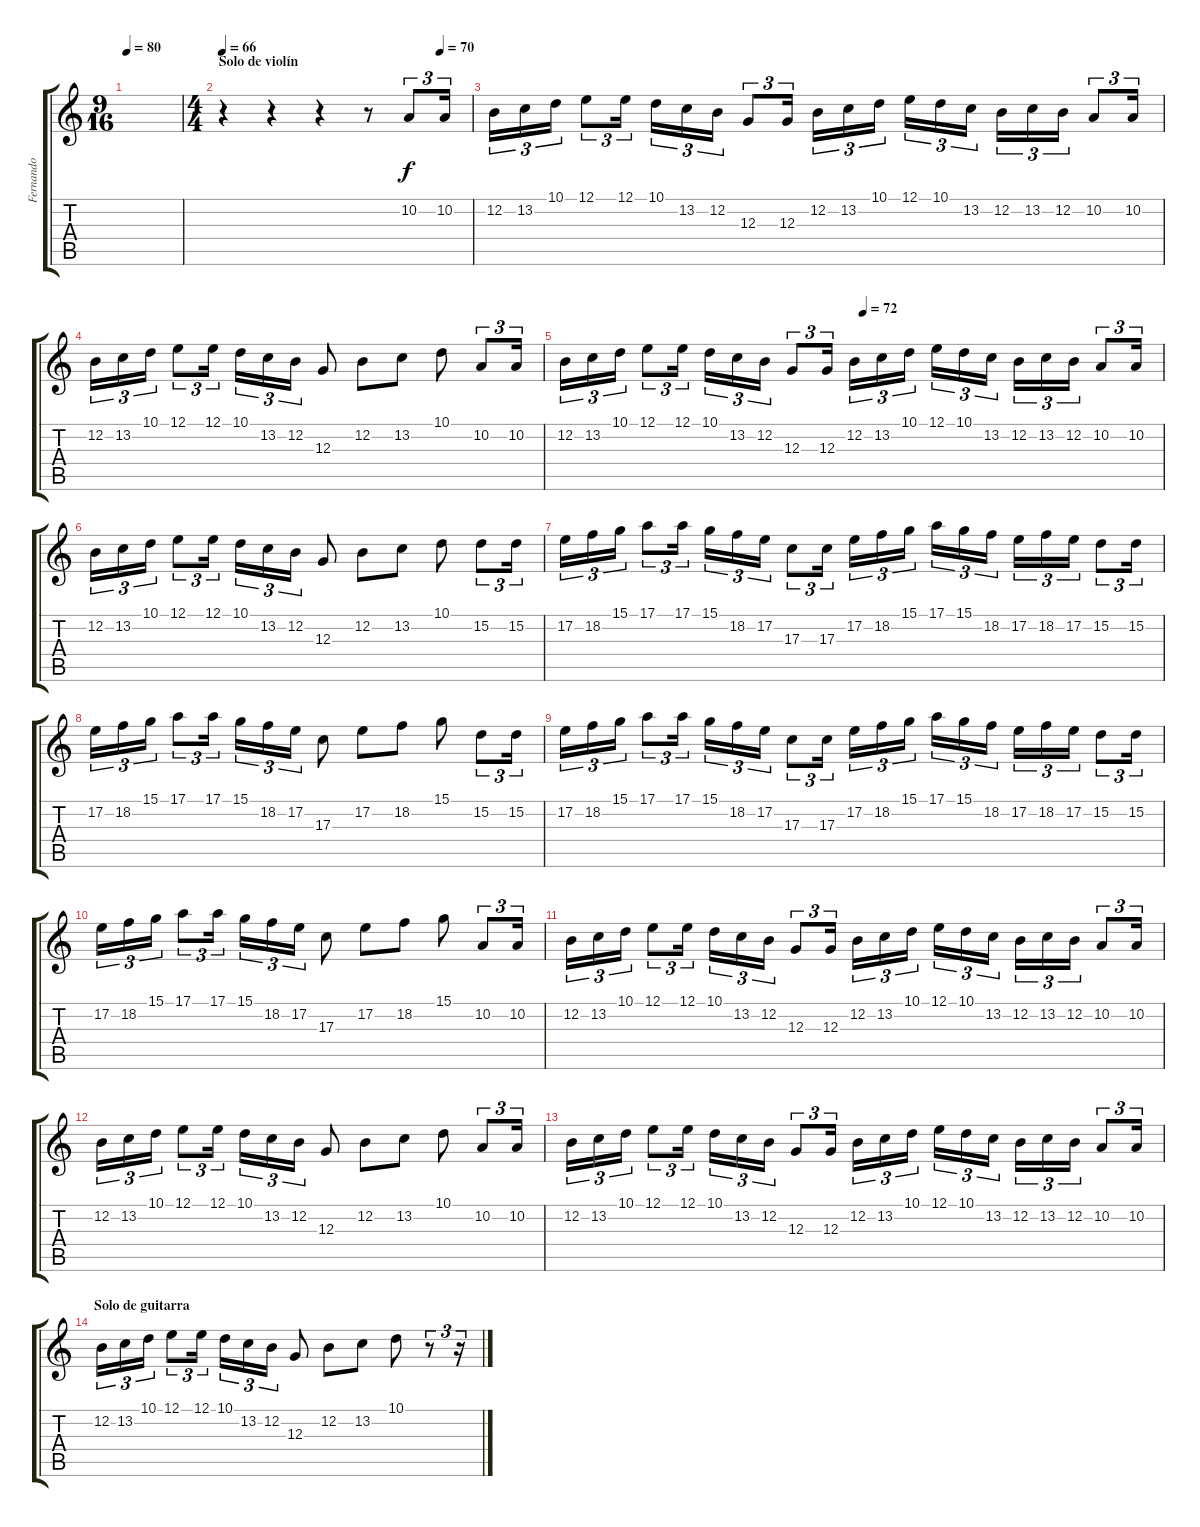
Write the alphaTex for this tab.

\track ("Fernando" "Fernando") {instrument flute}
\staff {score tabs}
\tuning (E4 B3 G3 D3 A2 E2) {hide}
\ts (9 16)
\tempo 80
\clef g2
\ks c
|
\ts (4 4)
\section ("" "Solo de violín")
\tempo 66
\tempo (70 0.875)
r.4 r.4 r.4 r.8 10.2.8{tu (3 2)} 10.2.16{tu (3 2)} |
12.2.16{tu (3 2)} 13.2.16{tu (3 2)} 10.1.16{tu (3 2)} 12.1.8{tu (3 2)} 12.1.16{tu (3 2)} 10.1.16{tu (3 2)} 13.2.16{tu (3 2)} 12.2.16{tu (3 2)} 12.3.8{tu (3 2)} 12.3.16{tu (3 2)} 12.2.16{tu (3 2)} 13.2.16{tu (3 2)} 10.1.16{tu (3 2)} 12.1.16{tu (3 2)} 10.1.16{tu (3 2)} 13.2.16{tu (3 2)} 12.2.16{tu (3 2)} 13.2.16{tu (3 2)} 12.2.16{tu (3 2)} 10.2.8{tu (3 2)} 10.2.16{tu (3 2)} |
12.2.16{tu (3 2)} 13.2.16{tu (3 2)} 10.1.16{tu (3 2)} 12.1.8{tu (3 2)} 12.1.16{tu (3 2)} 10.1.16{tu (3 2)} 13.2.16{tu (3 2)} 12.2.16{tu (3 2)} 12.3.8 12.2.8 13.2.8 10.1.8 10.2.8{tu (3 2)} 10.2.16{tu (3 2)} |
\tempo (72 0.5)
12.2.16{tu (3 2)} 13.2.16{tu (3 2)} 10.1.16{tu (3 2)} 12.1.8{tu (3 2)} 12.1.16{tu (3 2)} 10.1.16{tu (3 2)} 13.2.16{tu (3 2)} 12.2.16{tu (3 2)} 12.3.8{tu (3 2)} 12.3.16{tu (3 2)} 12.2.16{tu (3 2)} 13.2.16{tu (3 2)} 10.1.16{tu (3 2)} 12.1.16{tu (3 2)} 10.1.16{tu (3 2)} 13.2.16{tu (3 2)} 12.2.16{tu (3 2)} 13.2.16{tu (3 2)} 12.2.16{tu (3 2)} 10.2.8{tu (3 2)} 10.2.16{tu (3 2)} |
12.2.16{tu (3 2)} 13.2.16{tu (3 2)} 10.1.16{tu (3 2)} 12.1.8{tu (3 2)} 12.1.16{tu (3 2)} 10.1.16{tu (3 2)} 13.2.16{tu (3 2)} 12.2.16{tu (3 2)} 12.3.8 12.2.8 13.2.8 10.1.8 15.2.8{tu (3 2)} 15.2.16{tu (3 2)} |
17.2.16{tu (3 2)} 18.2.16{tu (3 2)} 15.1.16{tu (3 2)} 17.1.8{tu (3 2)} 17.1.16{tu (3 2)} 15.1.16{tu (3 2)} 18.2.16{tu (3 2)} 17.2.16{tu (3 2)} 17.3.8{tu (3 2)} 17.3.16{tu (3 2)} 17.2.16{tu (3 2)} 18.2.16{tu (3 2)} 15.1.16{tu (3 2)} 17.1.16{tu (3 2)} 15.1.16{tu (3 2)} 18.2.16{tu (3 2)} 17.2.16{tu (3 2)} 18.2.16{tu (3 2)} 17.2.16{tu (3 2)} 15.2.8{tu (3 2)} 15.2.16{tu (3 2)} |
17.2.16{tu (3 2)} 18.2.16{tu (3 2)} 15.1.16{tu (3 2)} 17.1.8{tu (3 2)} 17.1.16{tu (3 2)} 15.1.16{tu (3 2)} 18.2.16{tu (3 2)} 17.2.16{tu (3 2)} 17.3.8 17.2.8 18.2.8 15.1.8 15.2.8{tu (3 2)} 15.2.16{tu (3 2)} |
17.2.16{tu (3 2)} 18.2.16{tu (3 2)} 15.1.16{tu (3 2)} 17.1.8{tu (3 2)} 17.1.16{tu (3 2)} 15.1.16{tu (3 2)} 18.2.16{tu (3 2)} 17.2.16{tu (3 2)} 17.3.8{tu (3 2)} 17.3.16{tu (3 2)} 17.2.16{tu (3 2)} 18.2.16{tu (3 2)} 15.1.16{tu (3 2)} 17.1.16{tu (3 2)} 15.1.16{tu (3 2)} 18.2.16{tu (3 2)} 17.2.16{tu (3 2)} 18.2.16{tu (3 2)} 17.2.16{tu (3 2)} 15.2.8{tu (3 2)} 15.2.16{tu (3 2)} |
17.2.16{tu (3 2)} 18.2.16{tu (3 2)} 15.1.16{tu (3 2)} 17.1.8{tu (3 2)} 17.1.16{tu (3 2)} 15.1.16{tu (3 2)} 18.2.16{tu (3 2)} 17.2.16{tu (3 2)} 17.3.8 17.2.8 18.2.8 15.1.8 10.2.8{tu (3 2)} 10.2.16{tu (3 2)} |
12.2.16{tu (3 2)} 13.2.16{tu (3 2)} 10.1.16{tu (3 2)} 12.1.8{tu (3 2)} 12.1.16{tu (3 2)} 10.1.16{tu (3 2)} 13.2.16{tu (3 2)} 12.2.16{tu (3 2)} 12.3.8{tu (3 2)} 12.3.16{tu (3 2)} 12.2.16{tu (3 2)} 13.2.16{tu (3 2)} 10.1.16{tu (3 2)} 12.1.16{tu (3 2)} 10.1.16{tu (3 2)} 13.2.16{tu (3 2)} 12.2.16{tu (3 2)} 13.2.16{tu (3 2)} 12.2.16{tu (3 2)} 10.2.8{tu (3 2)} 10.2.16{tu (3 2)} |
12.2.16{tu (3 2)} 13.2.16{tu (3 2)} 10.1.16{tu (3 2)} 12.1.8{tu (3 2)} 12.1.16{tu (3 2)} 10.1.16{tu (3 2)} 13.2.16{tu (3 2)} 12.2.16{tu (3 2)} 12.3.8 12.2.8 13.2.8 10.1.8 10.2.8{tu (3 2)} 10.2.16{tu (3 2)} |
12.2.16{tu (3 2)} 13.2.16{tu (3 2)} 10.1.16{tu (3 2)} 12.1.8{tu (3 2)} 12.1.16{tu (3 2)} 10.1.16{tu (3 2)} 13.2.16{tu (3 2)} 12.2.16{tu (3 2)} 12.3.8{tu (3 2)} 12.3.16{tu (3 2)} 12.2.16{tu (3 2)} 13.2.16{tu (3 2)} 10.1.16{tu (3 2)} 12.1.16{tu (3 2)} 10.1.16{tu (3 2)} 13.2.16{tu (3 2)} 12.2.16{tu (3 2)} 13.2.16{tu (3 2)} 12.2.16{tu (3 2)} 10.2.8{tu (3 2)} 10.2.16{tu (3 2)} |
\section ("" "Solo de guitarra")
12.2.16{tu (3 2)} 13.2.16{tu (3 2)} 10.1.16{tu (3 2)} 12.1.8{tu (3 2)} 12.1.16{tu (3 2)} 10.1.16{tu (3 2)} 13.2.16{tu (3 2)} 12.2.16{tu (3 2)} 12.3.8 12.2.8 13.2.8 10.1.8 r.8{tu (3 2)} r.16{tu (3 2)}
